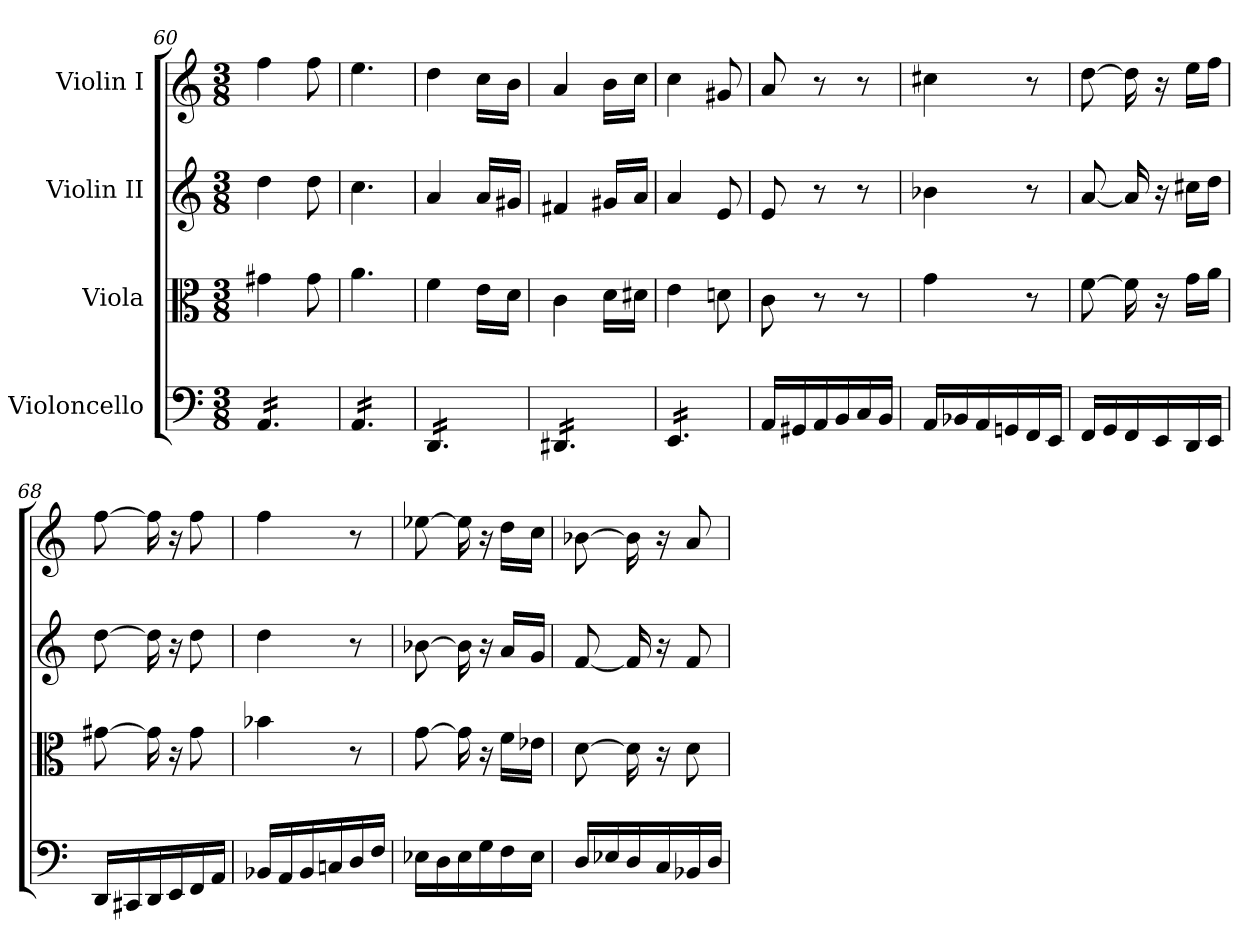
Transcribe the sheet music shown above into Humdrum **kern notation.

**kern	**kern	**kern	**kern
*part4	*part3	*part2	*part1
*staff4	*staff3	*staff2	*staff1
*I"Violoncello	*I"Viola	*I"Violin II	*I"Violin I
*clefF4	*clefC3	*clefG2	*clefG2
*k[]	*k[]	*k[]	*k[]
*C:	*C:	*C:	*C:
*M3/8	*M3/8	*M3/8	*M3/8
=60	=60	=60	=60
*tremolo	*	*	*
16AA/LL	4g#X\	4dd\	4ff\
16AA/	.	.	.
16AA/	.	.	.
16AA/	.	.	.
16AA/	8g#\	8dd\	8ff\
16AA/JJ	.	.	.
=61	=61	=61	=61
16AA/LL	4.a\	4.cc\	4.ee\
16AA/	.	.	.
16AA/	.	.	.
16AA/	.	.	.
16AA/	.	.	.
16AA/JJ	.	.	.
=62	=62	=62	=62
16DD/LL	4f\	4a/	4dd\
16DD/	.	.	.
16DD/	.	.	.
16DD/	.	.	.
16DD/	16e\LL	16a/LL	16cc\LL
16DD/JJ	16d\JJ	16g#X/JJ	16b\JJ
=63	=63	=63	=63
16DD#X/LL	4c\	4f#X/	4a/
16DD#X/	.	.	.
16DD#X/	.	.	.
16DD#X/	.	.	.
16DD#X/	16d\LL	16g#X/LL	16b\LL
16DD#X/JJ	16d#X\JJ	16a/JJ	16cc\JJ
=64	=64	=64	=64
16EE/LL	4e\	4a/	4cc\
16EE/	.	.	.
16EE/	.	.	.
16EE/	.	.	.
16EE/	8dn\	8e/	8g#X/
16EE/JJ	.	.	.
*Xtremolo	*	*	*
=65	=65	=65	=65
16AA/LL	8c\	8e/	8a/
16GG#X/	.	.	.
16AA/	8r	8r	8r
16BB/	.	.	.
16C/	8r	8r	8r
16BB/JJ	.	.	.
!!LO:LB:g=z
=66	=66	=66	=66
16AA/LL	4g\	4b-X\	4cc#X\
16BB-X/	.	.	.
16AA/	.	.	.
16GGn/	.	.	.
16FF/	8r	8r	8r
16EE/JJ	.	.	.
=67	=67	=67	=67
16FF/LL	[>8f\	[<8a/	[>8dd\
16GG/	.	.	.
16FF/	16f\]	16a/]	16dd\]
16EE/	16r	16r	16r
16DD/	16g\LL	16cc#X\LL	16ee\LL
16EE/JJ	16a\JJ	16dd\JJ	16ff\JJ
=68	=68	=68	=68
16DD/LL	[>8g#X\	[>8dd\	[>8ff\
16CC#X/	.	.	.
16DD/	16g#\]	16dd\]	16ff\]
16EE/	16r	16r	16r
16FF/	8g#\	8dd\	8ff\
16AA/JJ	.	.	.
=69	=69	=69	=69
16BB-X/LL	4b-X\	4dd\	4ff\
16AA/	.	.	.
16BB-/	.	.	.
16Cn/	.	.	.
16D/	8r	8r	8r
16F/JJ	.	.	.
=70	=70	=70	=70
16E-X\LL	[>8g\	[>8b-X\	[>8ee-X\
16D\	.	.	.
16E-\	16g\]	16b-\]	16ee-\]
16G\	16r	16r	16r
16F\	16f\LL	16a/LL	16dd\LL
16E-\JJ	16e-X\JJ	16g/JJ	16cc\JJ
=71	=71	=71	=71
16D/LL	[>8d\	[<8f/	[>8b-X\
16E-X/	.	.	.
16D/	16d\]	16f/]	16b-\]
16C/	16r	16r	16r
16BB-X/	8d\	8f/	8a/
16D/JJ	.	.	.
=	=	=	=
*-	*-	*-	*-
